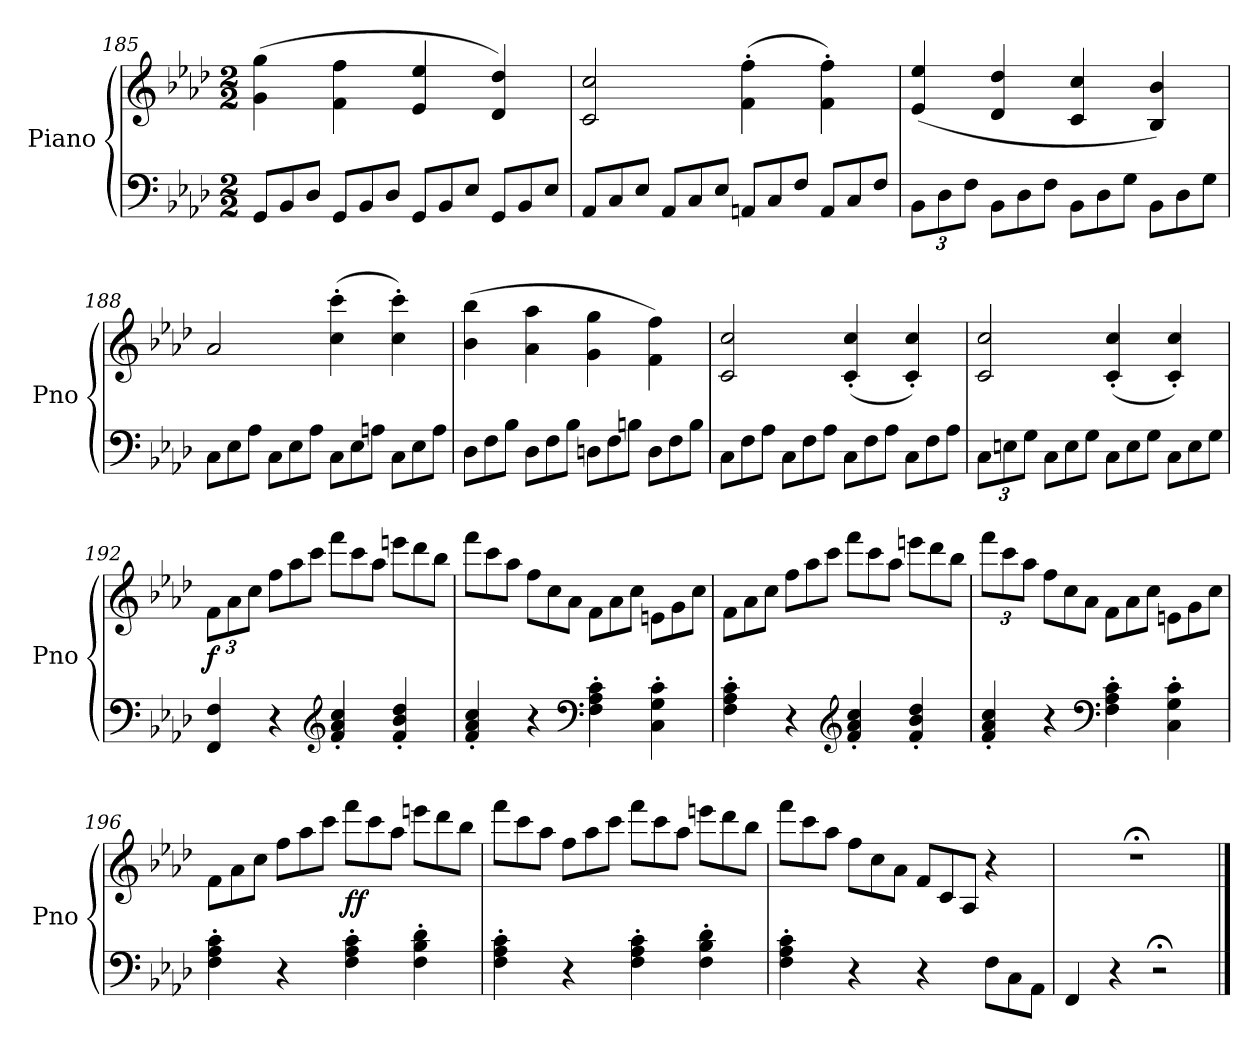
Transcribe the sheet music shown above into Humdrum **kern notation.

**kern	**kern	**dynam
*part1	*part1	*part1
*staff2	*staff1	*staff1/2
*I"Piano	*	*
*I'Pno	*	*
*clefF4	*clefG2	*
*k[b-e-a-d-]	*k[b-e-a-d-]	*
*f:	*f:	*
*M2/2	*M2/2	*
*Xtuplet	*	*
=185	=185	=185
12GG/L	(>4g\ 4gg\	.
12BB-/	.	.
12D-/J	.	.
12GG/L	4f\ 4ff\	.
12BB-/	.	.
12D-/J	.	.
12GG/L	4e-/ 4ee-/	.
12BB-/	.	.
12E-/J	.	.
12GG/L	4d-/ 4dd-/)	.
12BB-/	.	.
12E-/J	.	.
=186	=186	=186
12AA-/L	2c/ 2cc/	.
12C/	.	.
12E-/J	.	.
12AA-/L	.	.
12C/	.	.
12E-/J	.	.
12AAn/L	(>4f\' 4ff\'	.
12C/	.	.
12F/J	.	.
12AA/L	4f\' 4ff\')	.
12C/	.	.
12F/J	.	.
!!LO:LB:g=z
=187	=187	=187
*tuplet	*	*
*Xbrackettup	*	*
12BB-\L	(<4e-/ 4ee-/	.
12D-\	.	.
12F\J	.	.
*Xtuplet	*	*
12BB-\L	4d-/ 4dd-/	.
12D-\	.	.
12F\J	.	.
12BB-\L	4c/ 4cc/	.
12D-\	.	.
12G\J	.	.
12BB-\L	4B-/ 4b-/)	.
12D-\	.	.
12G\J	.	.
=188	=188	=188
12C\L	2a-/	.
12E-\	.	.
12A-\J	.	.
12C\L	.	.
12E-\	.	.
12A-\J	.	.
12C\L	(>4cc\' 4ccc\'	.
12E-\	.	.
12An\J	.	.
12C\L	4cc\' 4ccc\')	.
12E-\	.	.
12A\J	.	.
=189	=189	=189
12D-\L	(>4b-\ 4bb-\	.
12F\	.	.
12B-\J	.	.
12D-\L	4a-\ 4aa-\	.
12F\	.	.
12B-\J	.	.
12Dn\L	4g\ 4gg\	.
12F\	.	.
12Bn\J	.	.
12D\L	4f\ 4ff\)	.
12F\	.	.
12B\J	.	.
!!LO:LB:g=z
=190	=190	=190
12C\L	2c/ 2cc/	.
12F\	.	.
12A-\J	.	.
12C\L	.	.
12F\	.	.
12A-\J	.	.
12C\L	(<4c/' 4cc/'	.
12F\	.	.
12A-\J	.	.
12C\L	4c/' 4cc/')	.
12F\	.	.
12A-\J	.	.
=191	=191	=191
*tuplet	*	*
12C\L	2c/ 2cc/	.
12En\	.	.
12G\J	.	.
*Xtuplet	*	*
12C\L	.	.
12E\	.	.
12G\J	.	.
12C\L	(<4c/' 4cc/'	.
12E\	.	.
12G\J	.	.
12C\L	4c/' 4cc/')	.
12E\	.	.
12G\J	.	.
=192	=192	=192
*	*Xbrackettup	*
!	!	!LO:DY:b
4FF/ 4F/	12f\L	f
.	12a-\	.
.	12cc\J	.
*	*Xtuplet	*
4r	12ff\L	.
.	12aa-\	.
.	12ccc\J	.
*clefG2	*	*
4f/' 4a-/' 4cc/'	12fff\L	.
.	12ccc\	.
.	12aa-\J	.
4f/' 4b-/' 4dd-/'	12eeen\L	.
.	12ddd-\	.
.	12bb-\J	.
!!LO:LB:g=z
=193	=193	=193
4f/' 4a-/' 4cc/'	12fff\L	.
.	12ccc\	.
.	12aa-\J	.
4r	12ff\L	.
.	12cc\	.
.	12a-\J	.
*clefF4	*	*
4F\' 4A-\' 4c\'	12f\L	.
.	12a-\	.
.	12cc\J	.
4C\' 4G\' 4c\'	12en\L	.
.	12g\	.
.	12cc\J	.
=194	=194	=194
4F\' 4A-\' 4c\'	12f\L	.
.	12a-\	.
.	12cc\J	.
4r	12ff\L	.
.	12aa-\	.
.	12ccc\J	.
*clefG2	*	*
4f/' 4a-/' 4cc/'	12fff\L	.
.	12ccc\	.
.	12aa-\J	.
4f/' 4b-/' 4dd-/'	12eeen\L	.
.	12ddd-\	.
.	12bb-\J	.
=195	=195	=195
*	*tuplet	*
4f/' 4a-/' 4cc/'	12fff\L	.
.	12ccc\	.
.	12aa-\J	.
*	*Xtuplet	*
4r	12ff\L	.
.	12cc\	.
.	12a-\J	.
*clefF4	*	*
4F\' 4A-\' 4c\'	12f\L	.
.	12a-\	.
.	12cc\J	.
4C\' 4G\' 4c\'	12en\L	.
.	12g\	.
.	12cc\J	.
!!LO:PB:g=z
=196	=196	=196
4F\' 4A-\' 4c\'	12f\L	.
.	12a-\	.
.	12cc\J	.
4r	12ff\L	.
.	12aa-\	.
.	12ccc\J	.
!	!	!LO:DY:b
4F\' 4A-\' 4c\'	12fff\L	ff
.	12ccc\	.
.	12aa-\J	.
4F\' 4B-\' 4d-\'	12eeen\L	.
.	12ddd-\	.
.	12bb-\J	.
=197	=197	=197
4F\' 4A-\' 4c\'	12fff\L	.
.	12ccc\	.
.	12aa-\J	.
4r	12ff\L	.
.	12aa-\	.
.	12ccc\J	.
4F\' 4A-\' 4c\'	12fff\L	.
.	12ccc\	.
.	12aa-\J	.
4F\' 4B-\' 4d-\'	12eeen\L	.
.	12ddd-\	.
.	12bb-\J	.
=198	=198	=198
4F\' 4A-\' 4c\'	12fff\L	.
.	12ccc\	.
.	12aa-\J	.
4r	12ff\L	.
.	12cc\	.
.	12a-\J	.
4r	12f/L	.
.	12c/	.
.	12A-/J	.
12F\L	4r	.
12C\	.	.
12AA-\J	.	.
!!LO:LB:g=z
=199	=199	=199
4FF/	1r;	.
4r	.	.
2r;	.	.
==	==	==
*-	*-	*-
